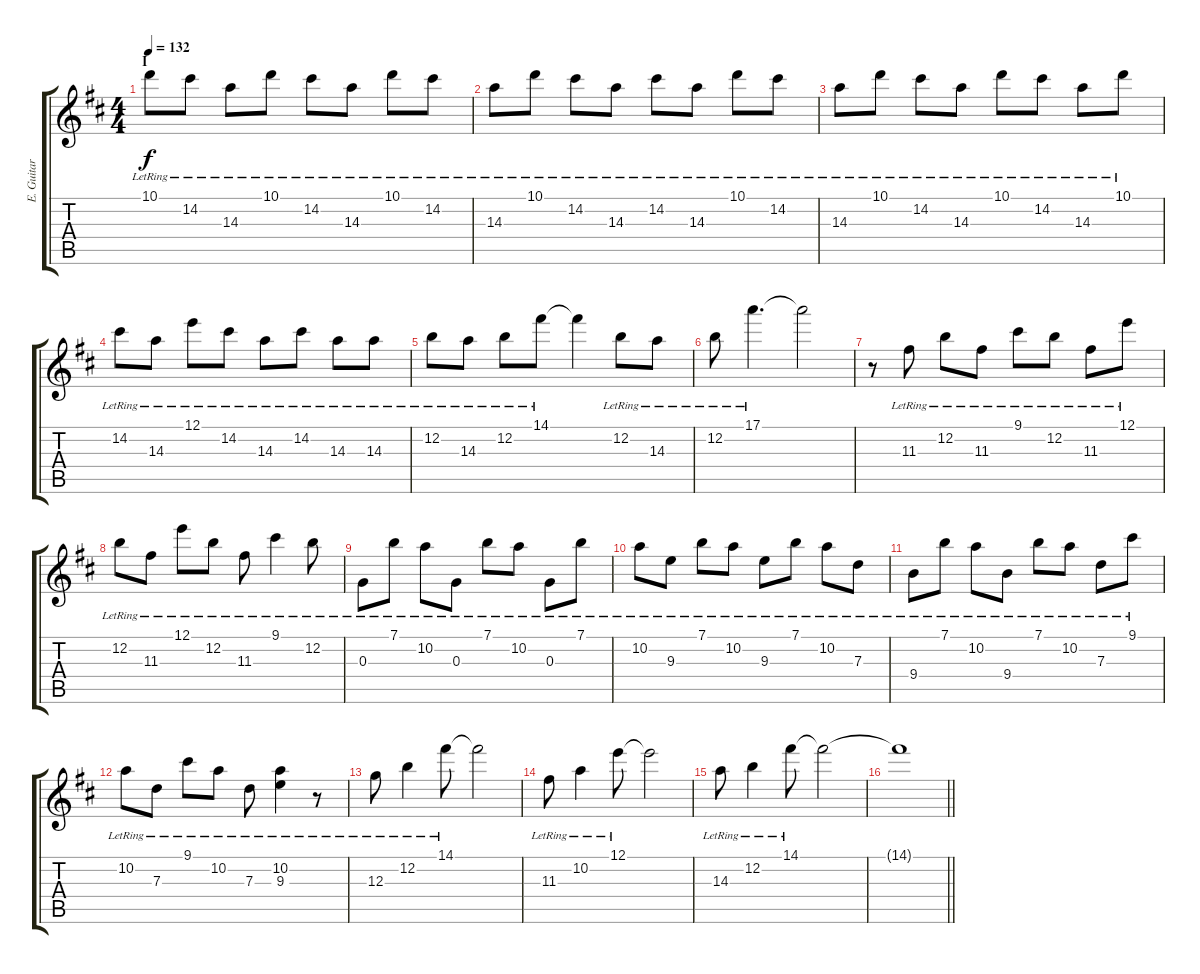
\track ("E. Guitar III" "E. Guitar ") {instrument electricguitarclean}
\staff {score tabs}
\tuning (E4 B3 G3 D3 A2 E2) {hide}
\ts (4 4)
\section ("" "I")
\tempo 132
\clef g2
\ks d
10.1{lr}.8{dy f} 14.2{lr}.8 14.3{lr}.8 10.1{lr}.8 14.2{lr}.8 14.3{lr}.8 10.1{lr}.8 14.2{lr}.8 |
14.3{lr}.8 10.1{lr}.8 14.2{lr}.8 14.3{lr}.8 14.2{lr}.8 14.3{lr}.8 10.1{lr}.8 14.2{lr}.8 |
14.3{lr}.8 10.1{lr}.8 14.2{lr}.8 14.3{lr}.8 10.1{lr}.8 14.2{lr}.8 14.3{lr}.8 10.1{lr}.8 |
14.2{lr}.8 14.3{lr}.8 12.1{lr}.8 14.2{lr}.8 14.3{lr}.8 14.2{lr}.8 14.3{lr}.8 14.3{lr}.8 |
12.2{lr}.8 14.3{lr}.8 12.2{lr}.8 14.1{lr}.8 14.1{t}.4 12.2{lr}.8 14.3{lr}.8 |
12.2{lr}.8 17.1{lr}.4{d} 17.1{t}.2 |
r.8 11.3{lr}.8 12.2{lr}.8 11.3{lr}.8 9.1{lr}.8 12.2{lr}.8 11.3{lr}.8 12.1{lr}.8 |
12.2{lr}.8 11.3{lr}.8 12.1{lr}.8 12.2{lr}.8 11.3{lr}.8 9.1{lr}.4 12.2{lr}.8 |
0.3{lr}.8 7.1{lr}.8 10.2{lr}.8 0.3{lr}.8 7.1{lr}.8 10.2{lr}.8 0.3{lr}.8 7.1{lr}.8 |
10.2{lr}.8 9.3{lr}.8 7.1{lr}.8 10.2{lr}.8 9.3{lr}.8 7.1{lr}.8 10.2{lr}.8 7.3{lr}.8 |
9.4{lr}.8 7.1{lr}.8 10.2{lr}.8 9.4{lr}.8 7.1{lr}.8 10.2{lr}.8 7.3{lr}.8 9.1{lr}.8 |
10.2{lr}.8 7.3{lr}.8 9.1{lr}.8 10.2{lr}.8 7.3{lr}.8 (10.2{lr} 9.3{lr}).4 r.8 |
12.3{lr}.8 12.2{lr}.4 14.1{lr}.8 14.1{t}.2 |
11.3{lr}.8 10.2{lr}.4 12.1{lr}.8 12.1{t}.2 |
14.3{lr}.8 12.2{lr}.4 14.1{lr}.8 14.1{t}.2 |
\barLineRight lightlight
14.1{t}.1
